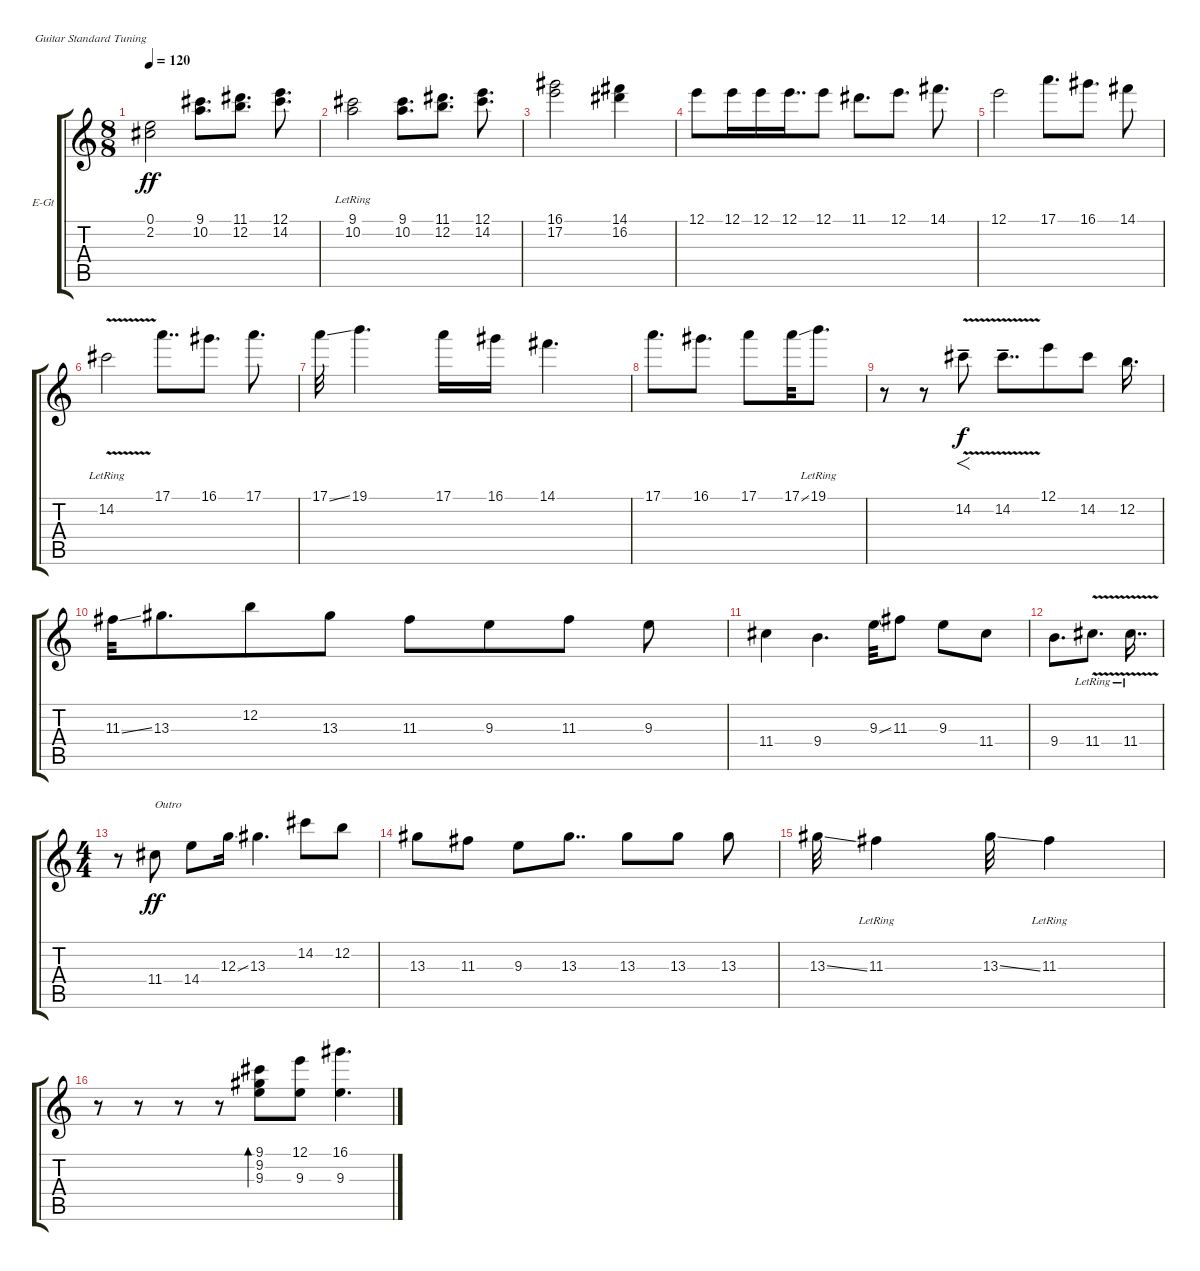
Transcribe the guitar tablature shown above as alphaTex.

\defaultSystemsLayout 4
\bracketExtendMode groupsimilarinstruments
\firstSystemTrackNameOrientation horizontal
\otherSystemsTrackNameOrientation horizontal
\track ("Electric Guitar" "E-Gt") {instrument acousticguitarsteel}
\staff {score tabs}
\tuning (E4 B3 G3 D3 A2 E2)
\ts (8 8)
\tempo 120
\clef g2
\ks c
(2.2 0.1).2{dy ff} (9.1 10.2).8{d} (11.1 12.2).8{d} (12.1 14.2).8{d} |
(9.1{lr} 10.2{lr}).2 (9.1 10.2).8{d} (11.1 12.2).8{d} (12.1 14.2).8{d} |
(16.1 17.2).2 (14.1 16.2).4 |
12.1.8 12.1.16 12.1.16 12.1.16{dd} 12.1.8 11.1.8{d} 12.1.8{d} 14.1.8{d} |
12.1.2 17.1.8{d} 16.1.8{d} 14.1.8 |
14.2{v lr}.2 17.1.8{dd} 16.1.8{d} 17.1.8{d} |
17.1{ss}.32 19.1.4{d} 17.1.16 16.1.16 14.1.4{d} |
17.1.8{d} 16.1.8{d} 17.1.8 17.1{ss}.32 19.1{lr}.8{d} |
r.8 r.8 14.2{v ten}.8{f dy f} 14.2{v ten}.8{dd} 12.1.8 14.2.8 12.2.16{d} |
11.3{ss}.32 13.3.8{d} 12.2.8 13.3.8 11.3.8 9.3.8 11.3.8 9.3.8 |
11.4.4 9.4.4{d} 9.3{ss}.32 11.3.8 9.3.8 11.4.8 |
9.4.8{d} 11.4{v lr}.8{d} 11.4{v lr}.16{dd} |
\ts (4 4)
r.8 11.4.8{txt "Outro" dy ff} 14.4.8 12.3{ss}.16 13.3.4{d} 14.2.8 12.2.8 |
13.3.8 11.3.8 9.3.8 13.3.8{dd} 13.3.8 13.3.8 13.3.8 |
13.3{ss}.32 11.3{lr}.4 13.3{ss}.32 11.3{lr}.4 |
r.8 r.8 r.8 r.8 (9.3 9.2 9.1).8{bd 210} (12.1 9.3).8 (16.1 9.3).4{d}
